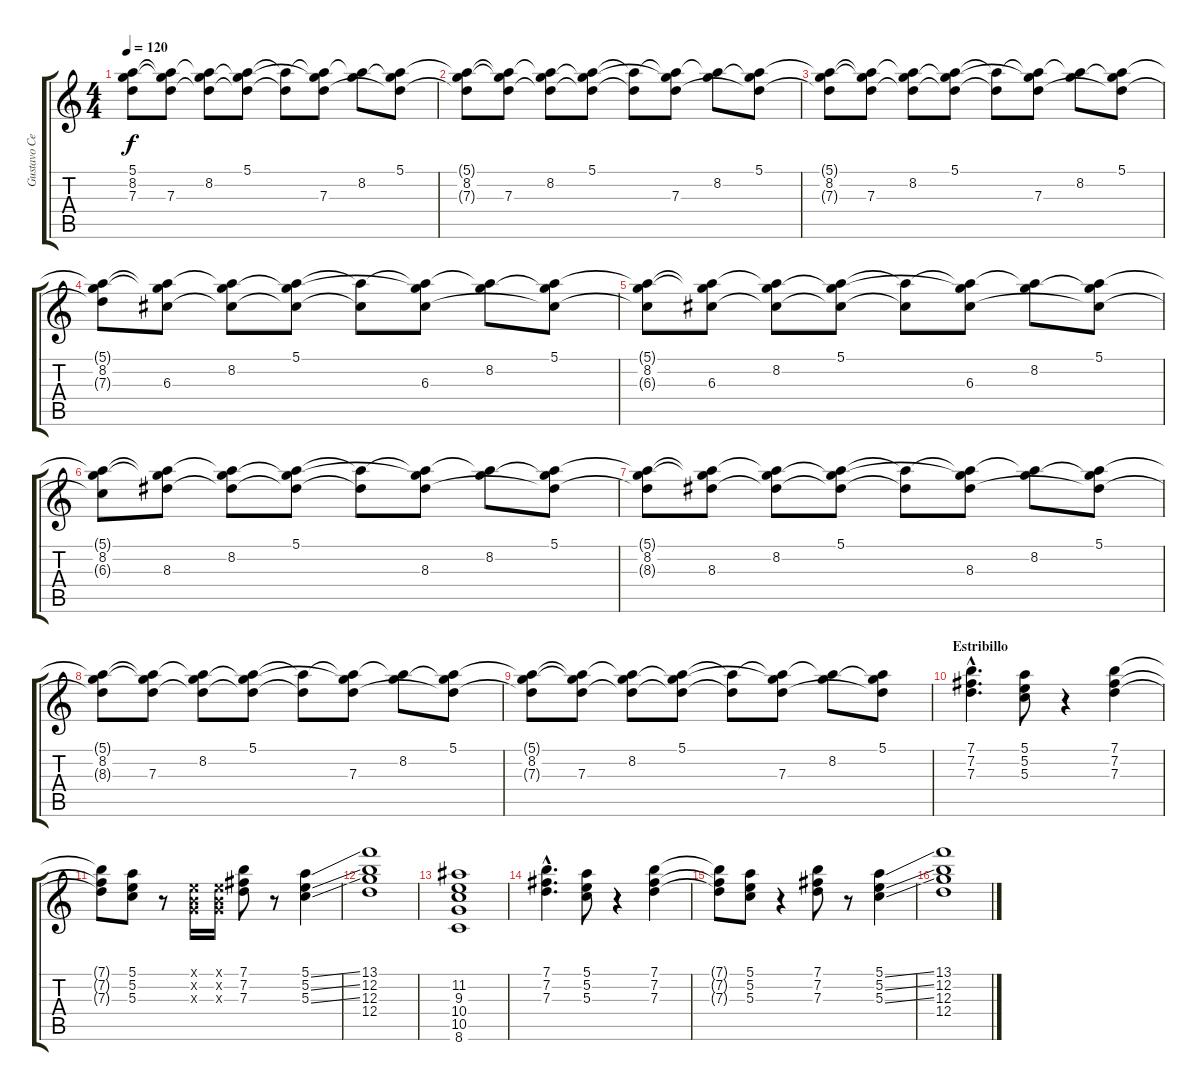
\track ("Gustavo Cerati" "Gustavo Ce") {instrument electricguitarclean}
\staff {score tabs}
\tuning (E4 B3 G3 D3 A2 E2) {hide}
\ts (4 4)
\tempo 120
\clef g2
\ks c
(5.1{t} 8.2 7.3{t}).8{dy f} (5.1{t} 8.2{t} 7.3).8 (5.1{t} 8.2 7.3{t}).8 (5.1 8.2{t} 7.3{t}).8 (5.1{t} 7.3{t}).8 (5.1{t} 8.2{t} 7.3).8 (5.1{t} 8.2).8 (5.1 8.2{t} 7.3{t}).8 |
(5.1{t} 8.2 7.3{t}).8 (5.1{t} 8.2{t} 7.3).8 (5.1{t} 8.2 7.3{t}).8 (5.1 8.2{t} 7.3{t}).8 (5.1{t} 7.3{t}).8 (5.1{t} 8.2{t} 7.3).8 (5.1{t} 8.2).8 (5.1 8.2{t} 7.3{t}).8 |
(5.1{t} 8.2 7.3{t}).8 (5.1{t} 8.2{t} 7.3).8 (5.1{t} 8.2 7.3{t}).8 (5.1 8.2{t} 7.3{t}).8 (5.1{t} 7.3{t}).8 (5.1{t} 8.2{t} 7.3).8 (5.1{t} 8.2).8 (5.1 8.2{t} 7.3{t}).8 |
(5.1{t} 8.2 7.3{t}).8 (5.1{t} 8.2{t} 6.3).8 (5.1{t} 8.2 6.3{t}).8 (5.1 8.2{t} 6.3{t}).8 (5.1{t} 6.3{t}).8 (5.1{t} 8.2{t} 6.3).8 (5.1{t} 8.2).8 (5.1 8.2{t} 6.3{t}).8 |
(5.1{t} 8.2 6.3{t}).8 (5.1{t} 8.2{t} 6.3).8 (5.1{t} 8.2 6.3{t}).8 (5.1 8.2{t} 6.3{t}).8 (5.1{t} 6.3{t}).8 (5.1{t} 8.2{t} 6.3).8 (5.1{t} 8.2).8 (5.1 8.2{t} 6.3{t}).8 |
(5.1{t} 8.2 6.3{t}).8 (5.1{t} 8.2{t} 8.3).8 (5.1{t} 8.2 8.3{t}).8 (5.1 8.2{t} 8.3{t}).8 (5.1{t} 8.3{t}).8 (5.1{t} 8.2{t} 8.3).8 (5.1{t} 8.2).8 (5.1 8.2{t} 8.3{t}).8 |
(5.1{t} 8.2 8.3{t}).8 (5.1{t} 8.2{t} 8.3).8 (5.1{t} 8.2 8.3{t}).8 (5.1 8.2{t} 8.3{t}).8 (5.1{t} 8.3{t}).8 (5.1{t} 8.2{t} 8.3).8 (5.1{t} 8.2).8 (5.1 8.2{t} 8.3{t}).8 |
(5.1{t} 8.2 8.3{t}).8 (5.1{t} 8.2{t} 7.3).8 (5.1{t} 8.2 7.3{t}).8 (5.1 8.2{t} 7.3{t}).8 (5.1{t} 7.3{t}).8 (5.1{t} 8.2{t} 7.3).8 (5.1{t} 8.2).8 (5.1 8.2{t} 7.3{t}).8 |
(5.1{t} 8.2 7.3{t}).8 (5.1{t} 8.2{t} 7.3).8 (5.1{t} 8.2 7.3{t}).8 (5.1 8.2{t} 7.3{t}).8 (5.1{t} 7.3{t}).8 (5.1{t} 8.2{t} 7.3).8 (5.1{t} 8.2).8 (5.1 8.2{t} 7.3{t}).8 |
\section ("" "Estribillo")
(7.1{hac} 7.2{hac} 7.3{hac}).4{d} (5.1 5.2 5.3).8 r.4 (7.1 7.2 7.3).4 |
(7.1{t} 7.2{t} 7.3{t}).8 (5.1 5.2 5.3).8 r.8 (0.1{x} 0.2{x} 0.3{x}).16 (0.1{x} 0.2{x} 0.3{x}).16 (7.1 7.2 7.3).8 r.8 (5.1{ss} 5.2{ss} 5.3{ss}).4 |
(13.1 12.2 12.3 12.4).1 |
(11.2 9.3 10.4 10.5 8.6).1 |
(7.1{hac} 7.2{hac} 7.3{hac}).4{d} (5.1 5.2 5.3).8 r.4 (7.1 7.2 7.3).4 |
(7.1{t} 7.2{t} 7.3{t}).8 (5.1 5.2 5.3).8 r.4 (7.1 7.2 7.3).8 r.8 (5.1{ss} 5.2{ss} 5.3{ss}).4 |
(13.1 12.2 12.3 12.4).1
